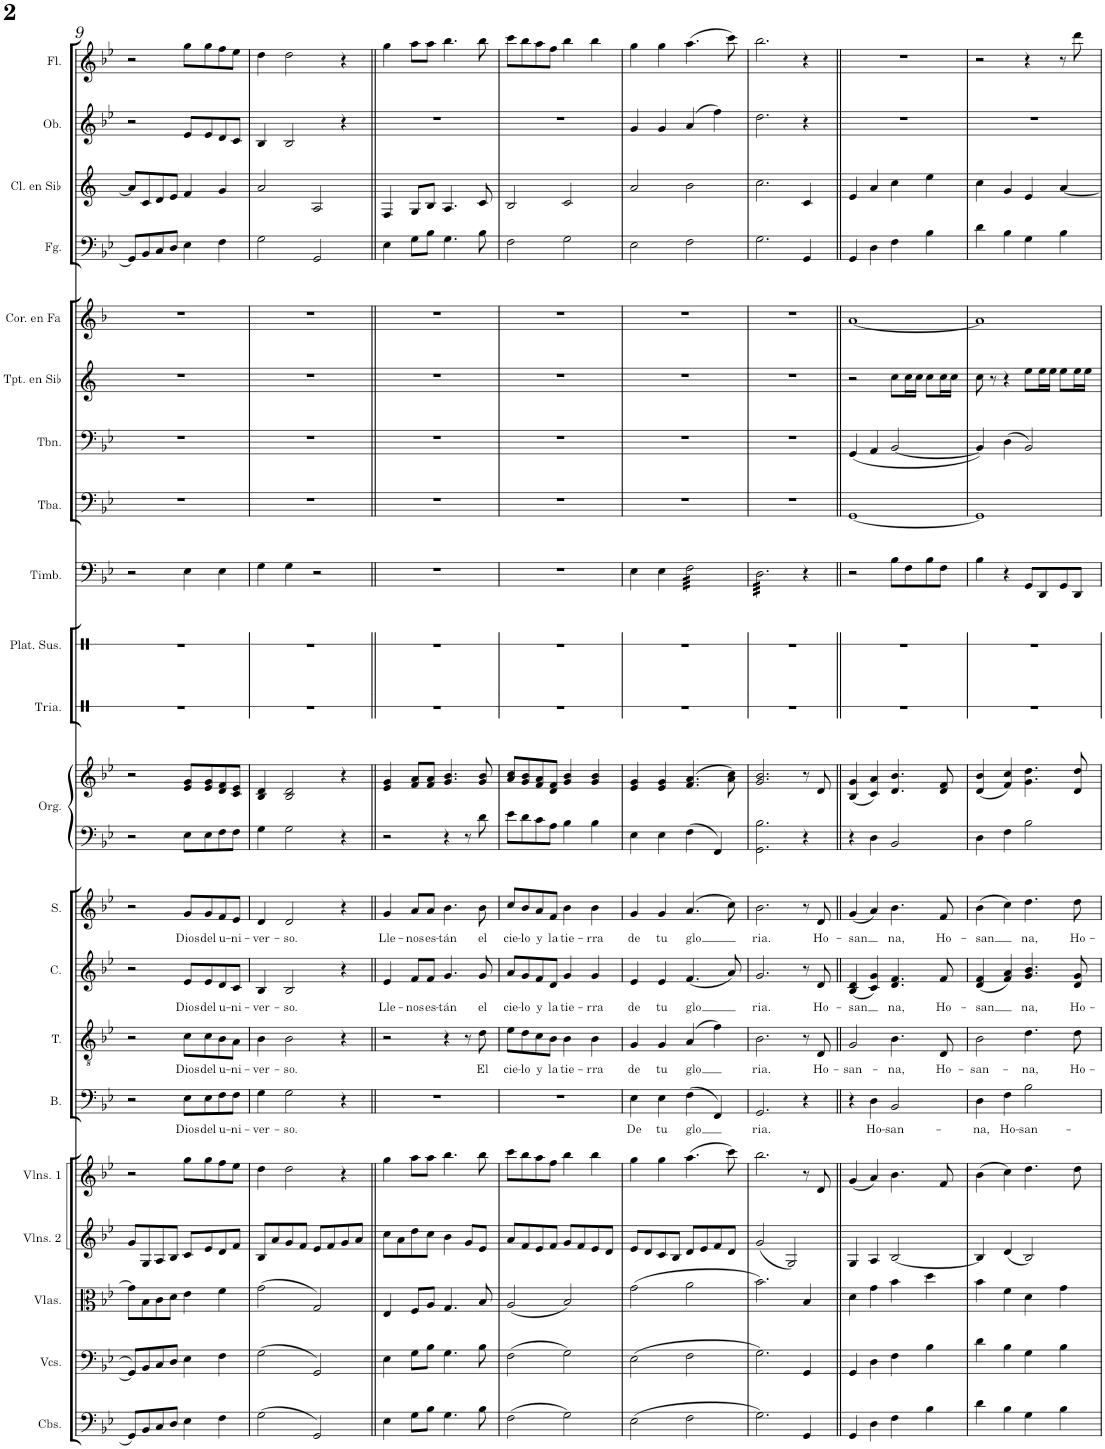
**kern	**kern	**kern	**kern	**kern	**kern	**text	**kern	**text	**kern	**text	**kern	**text	**kern	**kern	**kern	**kern	**kern	**kern	**kern	**kern	**kern	**kern	**kern	**kern	**kern
*part21	*part20	*part19	*part18	*part17	*part16	*part16	*part15	*part15	*part14	*part14	*part13	*part13	*part12	*part12	*part11	*part10	*part9	*part8	*part7	*part6	*part5	*part4	*part3	*part2	*part1
*staff22	*staff21	*staff20	*staff19	*staff18	*staff17	*staff17	*staff16	*staff16	*staff15	*staff15	*staff14	*staff14	*staff13	*staff12	*staff11	*staff10	*staff9	*staff8	*staff7	*staff6	*staff5	*staff4	*staff3	*staff2	*staff1
*I"Contrabajos	*I"Violonchelos	*I"Violas	*I"Violines 2	*I"Violines 1	*I"Bajo	*	*I"Tenor	*	*I"Contralto	*	*I"Soprano	*	*I"Órgano	*	*I"Triángulo	*I"Platillo suspendido	*I"Timbales	*I"Tuba	*I"Trombón	*I"Trompeta en Sib	*I"Corno en Fa	*I"Fagot	*I"Clarinete en Sib	*I"Oboe	*I"Flauta
*I'Cbs.	*I'Vcs.	*I'Vlas.	*I'Vlns. 2	*I'Vlns. 1	*I'B.	*	*I'T.	*	*I'C.	*	*I'S.	*	*	*	*	*I'Plat. Sus.	*I'Timb.	*I'Tba.	*I'Tbn.	*I'Tpt. en Sib	*I'Cor. en Fa	*I'Fg.	*I'Cl. en Sib	*I'Ob.	*I'Fl.
!!LO:PB:g=z
*clefF4	*clefF4	*clefC3	*clefG2	*clefG2	*clefF4	*	*clefGv2	*	*clefG2	*	*clefG2	*	*clefF4	*clefG2	*clefX	*clefX	*clefF4	*clefF4	*clefF4	*clefG2	*clefG2	*clefF4	*clefG2	*clefG2	*clefG2
*Trd7c12	*	*	*	*	*	*	*	*	*	*	*	*	*	*	*	*	*	*	*	*Trd1c2	*Trd4c7	*	*Trd1c2	*	*
*k[b-e-]	*k[b-e-]	*k[b-e-]	*k[b-e-]	*k[b-e-]	*k[b-e-]	*	*k[b-e-]	*	*k[b-e-]	*	*k[b-e-]	*	*k[b-e-]	*k[b-e-]	*k[]	*k[]	*k[b-e-]	*k[b-e-]	*k[b-e-]	*k[]	*k[b-]	*k[b-e-]	*k[]	*k[b-e-]	*k[b-e-]
*M4/4	*M4/4	*M4/4	*M4/4	*M4/4	*M4/4	*	*M4/4	*	*M4/4	*	*M4/4	*	*M4/4	*M4/4	*M4/4	*M4/4	*M4/4	*M4/4	*M4/4	*M4/4	*M4/4	*M4/4	*M4/4	*M4/4	*M4/4
*met(c)	*met(c)	*met(c)	*met(c)	*met(c)	*met(c)	*	*met(c)	*	*met(c)	*	*met(c)	*	*met(c)	*met(c)	*met(c)	*met(c)	*met(c)	*met(c)	*met(c)	*met(c)	*met(c)	*met(c)	*met(c)	*met(c)	*met(c)
=9	=9	=9	=9	=9	=9	=9	=9	=9	=9	=9	=9	=9	=9	=9	=9	=9	=9	=9	=9	=9	=9	=9	=9	=9	=9
8GG/L	8GG/L]	8g\L]	8g/L	2r	2r	.	2r	.	2r	.	2r	.	2r	2r	1r	1r	2r	1r	1r	1r	1r	8GG/L]	8a/L]	2r	2r
8BB-/	8BB-/	8B-\	8G/	.	.	.	.	.	.	.	.	.	.	.	.	.	.	.	.	.	.	8BB-/	8c/	.	.
8C/	8C/	8c\	8A/	.	.	.	.	.	.	.	.	.	.	.	.	.	.	.	.	.	.	8C/	8d/	.	.
8D/J	8D/J	8d\J	8B-/J	.	.	.	.	.	.	.	.	.	.	.	.	.	.	.	.	.	.	8D/J	8e/J	.	.
!	!	!	!	!	!	!LO:LY:b	!	!LO:LY:b	!	!LO:LY:b	!	!LO:LY:b	!	!	!	!	!	!	!	!	!	!	!	!	!
4E-\	4E-\	4e-\	8c/L	8gg\L	8E-\L	Dios	8c\L	Dios	8e-/L	Dios	8g/L	Dios	8E-\L	8e-/ 8g/L	.	.	4E-\	.	.	.	.	4E-\	4f/	8e-/L	8gg\L
!	!	!	!	!	!	!LO:LY:b	!	!LO:LY:b	!	!LO:LY:b	!	!LO:LY:b	!	!	!	!	!	!	!	!	!	!	!	!	!
.	.	.	8e-/	8gg\	8E-\	del	8c\	del	8e-/	del	8g/	del	8E-\	8e-/ 8g/	.	.	.	.	.	.	.	.	.	8e-/	8gg\
!	!	!	!	!	!	!LO:LY:b	!	!LO:LY:b	!	!LO:LY:b	!	!LO:LY:b	!	!	!	!	!	!	!	!	!	!	!	!	!
4F\	4F\	4f\	8d/	8ff\	8F\	u-	8B-\	u-	8d/	u-	8f/	u-	8F\	8d/ 8f/	.	.	4E-\	.	.	.	.	4F\	4g/	8d/	8ff\
!	!	!	!	!	!	!LO:LY:b	!	!LO:LY:b	!	!LO:LY:b	!	!LO:LY:b	!	!	!	!	!	!	!	!	!	!	!	!	!
.	.	.	8f/J	8ee-\J	8F\J	-ni-	8A\J	-ni-	8c/J	-ni-	8e-/J	-ni-	8F\J	8c/ 8e-/J	.	.	.	.	.	.	.	.	.	8c/J	8ee-\J
=10	=10	=10	=10	=10	=10	=10	=10	=10	=10	=10	=10	=10	=10	=10	=10	=10	=10	=10	=10	=10	=10	=10	=10	=10	=10
!	!	!	!	!	!	!LO:LY:b	!	!LO:LY:b	!	!LO:LY:b	!	!LO:LY:b	!	!	!	!	!	!	!	!	!	!	!	!	!
(2G\	(2G\	(2g\	8B-/L	4dd\	4G\	-ver-	4B-\	-ver-	4B-/	-ver-	4d/	-ver-	4G\	4B-/ 4d/	1r	1r	4G\	1r	1r	1r	1r	2G\	2a/	4B-/	4dd\
.	.	.	8a/	.	.	.	.	.	.	.	.	.	.	.	.	.	.	.	.	.	.	.	.	.	.
!	!	!	!	!	!	!LO:LY:b	!	!LO:LY:b	!	!LO:LY:b	!	!LO:LY:b	!	!	!	!	!	!	!	!	!	!	!	!	!
.	.	.	8g/	2dd\	2G\	-so.	2B-\	-so.	2B-/	-so.	2d/	-so.	2G\	2B-/ 2d/	.	.	4G\	.	.	.	.	.	.	2B-/	2dd\
.	.	.	8f/J	.	.	.	.	.	.	.	.	.	.	.	.	.	.	.	.	.	.	.	.	.	.
2GG/)	2GG/)	2G/)	8e-/L	.	.	.	.	.	.	.	.	.	.	.	.	.	2r	.	.	.	.	2GG/	2A/	.	.
.	.	.	8f/	.	.	.	.	.	.	.	.	.	.	.	.	.	.	.	.	.	.	.	.	.	.
.	.	.	8g/	4r	4r	.	4r	.	4r	.	4r	.	4r	4r	.	.	.	.	.	.	.	.	.	4r	4r
.	.	.	8a/J	.	.	.	.	.	.	.	.	.	.	.	.	.	.	.	.	.	.	.	.	.	.
=11||	=11||	=11||	=11||	=11||	=11||	=11||	=11||	=11||	=11||	=11||	=11||	=11||	=11||	=11||	=11||	=11||	=11||	=11||	=11||	=11||	=11||	=11||	=11||	=11||	=11||
!	!	!	!	!	!	!	!	!	!	!LO:LY:b	!	!LO:LY:b	!	!	!	!	!	!	!	!	!	!	!	!	!
4E-\	4E-\	4E-/	8cc\L	4gg\	1r	.	2r	.	4e-/	Lle-	4g/	Lle-	2r	4e-/ 4g/	1r	1r	1r	1r	1r	1r	1r	4E-\	4F/	1r	4gg\
.	.	.	8a\	.	.	.	.	.	.	.	.	.	.	.	.	.	.	.	.	.	.	.	.	.	.
!	!	!	!	!	!	!	!	!	!	!LO:LY:b	!	!LO:LY:b	!	!	!	!	!	!	!	!	!	!	!	!	!
8G\L	8G\L	8F/L	8dd\	8aa\L	.	.	.	.	8f/L	-nos	8a/L	-nos	.	8f/ 8a/L	.	.	.	.	.	.	.	8G\L	8G/L	.	8aa\L
!	!	!	!	!	!	!	!	!	!	!LO:LY:b	!	!LO:LY:b	!	!	!	!	!	!	!	!	!	!	!	!	!
8B-\J	8B-\J	8A/J	8cc\J	8aa\J	.	.	.	.	8f/J	es-	8a/J	es-	.	8f/ 8a/J	.	.	.	.	.	.	.	8B-\J	8B/J	.	8aa\J
!	!	!	!	!	!	!	!	!	!	!LO:LY:b	!	!LO:LY:b	!	!	!	!	!	!	!	!	!	!	!	!	!
4.G\	4.G\	4.G/	4b-\	4.bb-\	.	.	4r	.	4.g/	-tán	4.b-\	-tán	4r	4.g/ 4.b-/	.	.	.	.	.	.	.	4.G\	4.A/	.	4.bb-\
.	.	.	8g/L	.	.	.	8r	.	.	.	.	.	8r	.	.	.	.	.	.	.	.	.	.	.	.
!	!	!	!	!	!	!	!	!LO:LY:b	!	!LO:LY:b	!	!LO:LY:b	!	!	!	!	!	!	!	!	!	!	!	!	!
8B-\	8B-\	8B-/	8e-/J	8bb-\	.	.	8d\	El	8g/	el	8b-\	el	8d\	8g/ 8b-/	.	.	.	.	.	.	.	8B-\	8c/	.	8bb-\
=12	=12	=12	=12	=12	=12	=12	=12	=12	=12	=12	=12	=12	=12	=12	=12	=12	=12	=12	=12	=12	=12	=12	=12	=12	=12
!	!	!	!	!	!	!	!	!LO:LY:b	!	!LO:LY:b	!	!LO:LY:b	!	!	!	!	!	!	!	!	!	!	!	!	!
(2F\	(2F\	(2A/	8a/L	8ccc\L	1r	.	8e-\L	cie-	8a/L	cie-	8cc/L	cie-	8e-\L	8a/ 8cc/L	1r	1r	1r	1r	1r	1r	1r	2F\	2B/	1r	8ccc\L
!	!	!	!	!	!	!	!	!LO:LY:b	!	!LO:LY:b	!	!LO:LY:b	!	!	!	!	!	!	!	!	!	!	!	!	!
.	.	.	8f/	8bb-\	.	.	8d\	-lo	8g/	-lo	8b-/	-lo	8d\	8g/ 8b-/	.	.	.	.	.	.	.	.	.	.	8bb-\
!	!	!	!	!	!	!	!	!LO:LY:b	!	!LO:LY:b	!	!LO:LY:b	!	!	!	!	!	!	!	!	!	!	!	!	!
.	.	.	8e-/	8aa\	.	.	8c\	y	8f/	y	8a/	y	8c\	8f/ 8a/	.	.	.	.	.	.	.	.	.	.	8aa\
!	!	!	!	!	!	!	!	!LO:LY:b	!	!LO:LY:b	!	!LO:LY:b	!	!	!	!	!	!	!	!	!	!	!	!	!
.	.	.	8f/J	8ff\J	.	.	8B-\J	la	8d/J	la	8f/J	la	8A\J	8d/ 8f/J	.	.	.	.	.	.	.	.	.	.	8ff\J
!	!	!	!	!	!	!	!	!LO:LY:b	!	!LO:LY:b	!	!LO:LY:b	!	!	!	!	!	!	!	!	!	!	!	!	!
2G\)	2G\)	2B-/)	8g/L	4bb-\	.	.	4B-\	tie-	4g/	tie-	4b-\	tie-	4B-\	4g/ 4b-/	.	.	.	.	.	.	.	2G\	2c/	.	4bb-\
.	.	.	8f/	.	.	.	.	.	.	.	.	.	.	.	.	.	.	.	.	.	.	.	.	.	.
!	!	!	!	!	!	!	!	!LO:LY:b	!	!LO:LY:b	!	!LO:LY:b	!	!	!	!	!	!	!	!	!	!	!	!	!
.	.	.	8e-/	4bb-\	.	.	4B-\	-rra	4g/	-rra	4b-\	-rra	4B-\	4g/ 4b-/	.	.	.	.	.	.	.	.	.	.	4bb-\
.	.	.	8d/J	.	.	.	.	.	.	.	.	.	.	.	.	.	.	.	.	.	.	.	.	.	.
=13	=13	=13	=13	=13	=13	=13	=13	=13	=13	=13	=13	=13	=13	=13	=13	=13	=13	=13	=13	=13	=13	=13	=13	=13	=13
!	!	!	!	!	!	!LO:LY:b	!	!LO:LY:b	!	!LO:LY:b	!	!LO:LY:b	!	!	!	!	!	!	!	!	!	!	!	!	!
(2E-\	(2E-\	(2g\	8e-/L	4gg\	4E-\	De	4G/	de	4e-/	de	4g/	de	4E-\	4e-/ 4g/	1r	1r	4E-\	1r	1r	1r	1r	2E-\	2a/	4g/	4gg\
.	.	.	8d/	.	.	.	.	.	.	.	.	.	.	.	.	.	.	.	.	.	.	.	.	.	.
!	!	!	!	!	!	!LO:LY:b	!	!LO:LY:b	!	!LO:LY:b	!	!LO:LY:b	!	!	!	!	!	!	!	!	!	!	!	!	!
.	.	.	8c/	4gg\	4E-\	tu	4G/	tu	4e-/	tu	4g/	tu	4E-\	4e-/ 4g/	.	.	4E-\	.	.	.	.	.	.	4g/	4gg\
.	.	.	8B-/J	.	.	.	.	.	.	.	.	.	.	.	.	.	.	.	.	.	.	.	.	.	.
!	!	!	!	!	!	!LO:LY:b	!	!LO:LY:b	!	!LO:LY:b	!	!LO:LY:b	!	!	!	!	!	!	!	!	!	!	!	!	!
*	*	*	*	*	*	*	*	*	*	*	*	*	*	*	*	*	*tremolo	*	*	*	*	*	*	*	*
2F\	2F\	2a\	8d/L	(4.aa\	(4F\	glo	(4A/	glo	(4.f/	glo	(4.a/	glo	4F\	(4.f/ 4.a/	.	.	32F\LLL	.	.	.	.	2F\	2b\	(4a/	(4.aa\
.	.	.	.	.	.	.	.	.	.	.	.	.	.	.	.	.	32F\	.	.	.	.	.	.	.	.
.	.	.	.	.	.	.	.	.	.	.	.	.	.	.	.	.	32F\	.	.	.	.	.	.	.	.
.	.	.	.	.	.	.	.	.	.	.	.	.	.	.	.	.	32F\	.	.	.	.	.	.	.	.
.	.	.	8e-/	.	.	.	.	.	.	.	.	.	.	.	.	.	32F\	.	.	.	.	.	.	.	.
.	.	.	.	.	.	.	.	.	.	.	.	.	.	.	.	.	32F\	.	.	.	.	.	.	.	.
.	.	.	.	.	.	.	.	.	.	.	.	.	.	.	.	.	32F\	.	.	.	.	.	.	.	.
.	.	.	.	.	.	.	.	.	.	.	.	.	.	.	.	.	32F\	.	.	.	.	.	.	.	.
.	.	.	8f/	.	4FF/)	.	4f\)	.	.	.	.	.	4FF/	.	.	.	32F\	.	.	.	.	.	.	4ff\)	.
.	.	.	.	.	.	.	.	.	.	.	.	.	.	.	.	.	32F\	.	.	.	.	.	.	.	.
.	.	.	.	.	.	.	.	.	.	.	.	.	.	.	.	.	32F\	.	.	.	.	.	.	.	.
.	.	.	.	.	.	.	.	.	.	.	.	.	.	.	.	.	32F\	.	.	.	.	.	.	.	.
.	.	.	8d/J	8ccc\)	.	.	.	.	8a/)	.	8cc\)	.	.	8a\ 8cc\)	.	.	32F\	.	.	.	.	.	.	.	8ccc\)
.	.	.	.	.	.	.	.	.	.	.	.	.	.	.	.	.	32F\	.	.	.	.	.	.	.	.
.	.	.	.	.	.	.	.	.	.	.	.	.	.	.	.	.	32F\	.	.	.	.	.	.	.	.
.	.	.	.	.	.	.	.	.	.	.	.	.	.	.	.	.	32F\JJJ	.	.	.	.	.	.	.	.
=14	=14	=14	=14	=14	=14	=14	=14	=14	=14	=14	=14	=14	=14	=14	=14	=14	=14	=14	=14	=14	=14	=14	=14	=14	=14
!	!	!	!	!	!	!LO:LY:b	!	!LO:LY:b	!	!LO:LY:b	!	!LO:LY:b	!	!	!	!	!	!	!	!	!	!	!	!	!
2.G\)	2.G\)	2.b-\)	(2g/	2.bb-\	2.GG/	ria.	2.B-\	ria.	2.g/	ria.	2.b-\	ria.	2.GG\ 2.B-\	2.g/ 2.b-/	1r	1r	32D\LLL	1r	1r	1r	1r	2.G\	2.cc\	2.dd\	2.bb-\
.	.	.	.	.	.	.	.	.	.	.	.	.	.	.	.	.	32D\	.	.	.	.	.	.	.	.
.	.	.	.	.	.	.	.	.	.	.	.	.	.	.	.	.	32D\	.	.	.	.	.	.	.	.
.	.	.	.	.	.	.	.	.	.	.	.	.	.	.	.	.	32D\	.	.	.	.	.	.	.	.
.	.	.	.	.	.	.	.	.	.	.	.	.	.	.	.	.	32D\	.	.	.	.	.	.	.	.
.	.	.	.	.	.	.	.	.	.	.	.	.	.	.	.	.	32D\	.	.	.	.	.	.	.	.
.	.	.	.	.	.	.	.	.	.	.	.	.	.	.	.	.	32D\	.	.	.	.	.	.	.	.
.	.	.	.	.	.	.	.	.	.	.	.	.	.	.	.	.	32D\	.	.	.	.	.	.	.	.
.	.	.	.	.	.	.	.	.	.	.	.	.	.	.	.	.	32D\	.	.	.	.	.	.	.	.
.	.	.	.	.	.	.	.	.	.	.	.	.	.	.	.	.	32D\	.	.	.	.	.	.	.	.
.	.	.	.	.	.	.	.	.	.	.	.	.	.	.	.	.	32D\	.	.	.	.	.	.	.	.
.	.	.	.	.	.	.	.	.	.	.	.	.	.	.	.	.	32D\	.	.	.	.	.	.	.	.
.	.	.	.	.	.	.	.	.	.	.	.	.	.	.	.	.	32D\	.	.	.	.	.	.	.	.
.	.	.	.	.	.	.	.	.	.	.	.	.	.	.	.	.	32D\	.	.	.	.	.	.	.	.
.	.	.	.	.	.	.	.	.	.	.	.	.	.	.	.	.	32D\	.	.	.	.	.	.	.	.
.	.	.	.	.	.	.	.	.	.	.	.	.	.	.	.	.	32D\	.	.	.	.	.	.	.	.
.	.	.	2G/)	.	.	.	.	.	.	.	.	.	.	.	.	.	32D\	.	.	.	.	.	.	.	.
.	.	.	.	.	.	.	.	.	.	.	.	.	.	.	.	.	32D\	.	.	.	.	.	.	.	.
.	.	.	.	.	.	.	.	.	.	.	.	.	.	.	.	.	32D\	.	.	.	.	.	.	.	.
.	.	.	.	.	.	.	.	.	.	.	.	.	.	.	.	.	32D\	.	.	.	.	.	.	.	.
.	.	.	.	.	.	.	.	.	.	.	.	.	.	.	.	.	32D\	.	.	.	.	.	.	.	.
.	.	.	.	.	.	.	.	.	.	.	.	.	.	.	.	.	32D\	.	.	.	.	.	.	.	.
.	.	.	.	.	.	.	.	.	.	.	.	.	.	.	.	.	32D\	.	.	.	.	.	.	.	.
.	.	.	.	.	.	.	.	.	.	.	.	.	.	.	.	.	32D\JJJ	.	.	.	.	.	.	.	.
*	*	*	*	*	*	*	*	*	*	*	*	*	*	*	*	*	*Xtremolo	*	*	*	*	*	*	*	*
4GG/	4GG/	4B-/	.	8r	4r	.	8r	.	8r	.	8r	.	4r	8r	.	.	4r	.	.	.	.	4GG/	4c/	4r	4r
!	!	!	!	!	!	!	!	!LO:LY:b	!	!LO:LY:b	!	!LO:LY:b	!	!	!	!	!	!	!	!	!	!	!	!	!
.	.	.	.	8d/	.	.	8D/	Ho-	8d/	Ho-	8d/	Ho-	.	8d/	.	.	.	.	.	.	.	.	.	.	.
=15||	=15||	=15||	=15||	=15||	=15||	=15||	=15||	=15||	=15||	=15||	=15||	=15||	=15||	=15||	=15||	=15||	=15||	=15||	=15||	=15||	=15||	=15||	=15||	=15||	=15||
!	!	!	!	!	!	!	!	!LO:LY:b	!	!LO:LY:b	!	!LO:LY:b	!	!	!	!	!	!	!	!	!	!	!	!	!
4GG/	4GG/	4d\	4G/	(4g/	4r	.	2G/	-san-	(4B-/ 4d/	-san	(4g/	-san	4r	(4B-/ 4g/	1r	1r	2r	[1GG	(4GG/	2r	[1a	4GG/	4e/	1r	1r
!	!	!	!	!	!	!LO:LY:b	!	!	!	!	!	!	!	!	!	!	!	!	!	!	!	!	!	!	!
4D\	4D\	4g\	4A/	4a/)	4D\	Ho-	.	.	4c/ 4g/)	.	4a/)	.	4D\	4c/ 4a/)	.	.	.	.	4AA/	.	.	4D\	4a/	.	.
!	!	!	!	!	!	!LO:LY:b	!	!LO:LY:b	!	!LO:LY:b	!	!LO:LY:b	!	!	!	!	!	!	!	!	!	!	!	!	!
4F\	4F\	4b-\	[2B-/	4.b-\	2BB-/	-san-	4.B-\	-na,	4.d/ 4.f/	na,	4.b-\	na,	2BB-/	4.d/ 4.b-/	.	.	8B-\L	.	[2BB-/	8cc\L	.	4F\	4cc\	.	.
.	.	.	.	.	.	.	.	.	.	.	.	.	.	.	.	.	8F\	.	.	16cc\L	.	.	.	.	.
.	.	.	.	.	.	.	.	.	.	.	.	.	.	.	.	.	.	.	.	16cc\JJ	.	.	.	.	.
4B-\	4B-\	4dd\	.	.	.	.	.	.	.	.	.	.	.	.	.	.	8B-\	.	.	8cc\L	.	4B-\	4ee\	.	.
!	!	!	!	!	!	!	!	!LO:LY:b	!	!LO:LY:b	!	!LO:LY:b	!	!	!	!	!	!	!	!	!	!	!	!	!
.	.	.	.	8f/	.	.	8D/	Ho-	8f/	Ho-	8f/	Ho-	.	8d/ 8f/	.	.	8F\J	.	.	16cc\L	.	.	.	.	.
.	.	.	.	.	.	.	.	.	.	.	.	.	.	.	.	.	.	.	.	16cc\JJ	.	.	.	.	.
=16	=16	=16	=16	=16	=16	=16	=16	=16	=16	=16	=16	=16	=16	=16	=16	=16	=16	=16	=16	=16	=16	=16	=16	=16	=16
!	!	!	!	!	!	!LO:LY:b	!	!LO:LY:b	!	!LO:LY:b	!	!LO:LY:b	!	!	!	!	!	!	!	!	!	!	!	!	!
4d\	4d\	4b-\	4B-/]	(4b-\	4D\	-na,	2B-\	-san-	(4d/ 4f/	-san	(4b-\	-san	4D\	(4d/ 4b-/	1r	1r	4B-\	1GG]	4BB-/])	8cc\	1a]	4d\	4cc\	1r	2r
.	.	.	.	.	.	.	.	.	.	.	.	.	.	.	.	.	.	.	.	8r	.	.	.	.	.
!	!	!	!	!	!	!LO:LY:b	!	!	!	!	!	!	!	!	!	!	!	!	!	!	!	!	!	!	!
4B-\	4B-\	4f\	(4d/	4cc\)	4F\	Ho-	.	.	4f/ 4a/)	.	4cc\)	.	4F\	4f/ 4cc/)	.	.	4r	.	(4D\	4r	.	4B-\	4g/	.	.
!	!	!	!	!	!	!LO:LY:b	!	!LO:LY:b	!	!LO:LY:b	!	!LO:LY:b	!	!	!	!	!	!	!	!	!	!	!	!	!
4G\	4G\	4d\	2B-/)	4.dd\	2B-\	-san-	4.d\	-na,	4.g/ 4.b-/	na,	4.dd\	na,	2B-\	4.g\ 4.dd\	.	.	8GG/L	.	2BB-/)	8ee\L	.	4G\	4e/	.	4r
.	.	.	.	.	.	.	.	.	.	.	.	.	.	.	.	.	8DD/	.	.	16ee\L	.	.	.	.	.
.	.	.	.	.	.	.	.	.	.	.	.	.	.	.	.	.	.	.	.	16ee\JJ	.	.	.	.	.
4B-\	4B-\	4g\	.	.	.	.	.	.	.	.	.	.	.	.	.	.	8GG/	.	.	8ee\L	.	4B-\	[4a/	.	8r
!	!	!	!	!	!	!	!	!LO:LY:b	!	!LO:LY:b	!	!LO:LY:b	!	!	!	!	!	!	!	!	!	!	!	!	!
.	.	.	.	8dd\	.	.	8d\	Ho-	8d/ 8g/	Ho-	8dd\	Ho-	.	8d/ 8dd/	.	.	8DD/J	.	.	16ee\L	.	.	.	.	8ddd\
.	.	.	.	.	.	.	.	.	.	.	.	.	.	.	.	.	.	.	.	16ee\JJ	.	.	.	.	.
=	=	=	=	=	=	=	=	=	=	=	=	=	=	=	=	=	=	=	=	=	=	=	=	=	=
*-	*-	*-	*-	*-	*-	*-	*-	*-	*-	*-	*-	*-	*-	*-	*-	*-	*-	*-	*-	*-	*-	*-	*-	*-	*-
